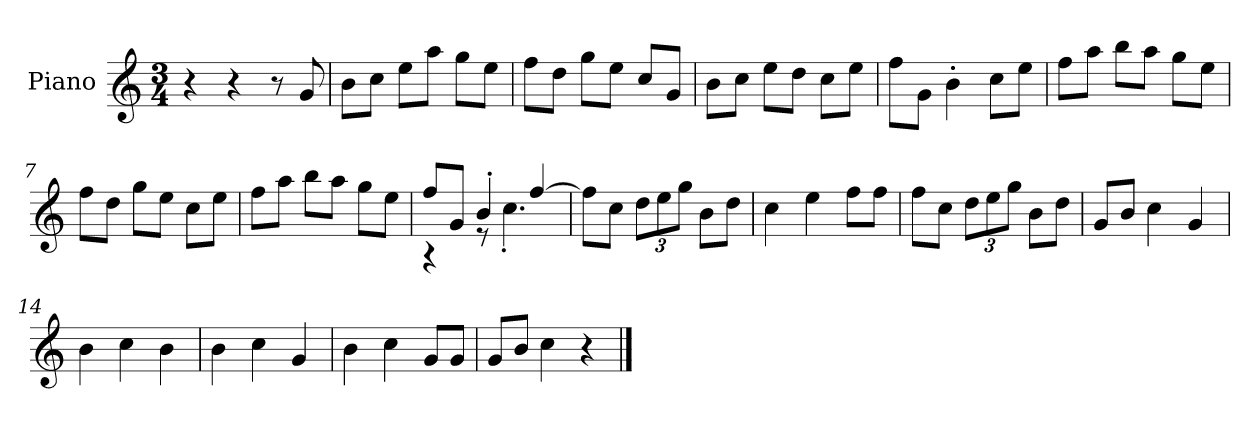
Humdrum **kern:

**kern
*part1
*staff1
*I"Piano
*I'P-no
*clefG2
*k[]
*M3/4
*MM179
=1
4r
4r
8r
8g/
=2
8b\L
8cc\J
8ee\L
8aa\J
8gg\L
8ee\J
=3
8ff\L
8dd\J
8gg\L
8ee\J
8cc/L
8g/J
=4
8b\L
8cc\J
8ee\L
8dd\J
8cc\L
8ee\J
=5
8ff\L
8g\J
4b'\
8cc\L
8ee\J
=6
8ff\L
8aa\J
8bb\L
8aa\J
8gg\L
8ee\J
!!LO:LB:g=z
=7
8ff\L
8dd\J
8gg\L
8ee\J
8cc\L
8ee\J
=8
8ff\L
8aa\J
8bb\L
8aa\J
8gg\L
8ee\J
=9
*^
8ff/L	4r
8g/J	.
4b'/	8r
.	4.cc'\
[4ff/	.
*v	*v
=10
8ff\L]
8cc\J
*Xbrackettup
12dd\L
12ee\
12gg\J
8b\L
8dd\J
=11
4cc\
4ee\
8ff\L
8ff\J
=12
8ff\L
8cc\J
12dd\L
12ee\
12gg\J
8b\L
8dd\J
=13
8g/L
8b/J
4cc\
4g/
!!LO:LB:g=z
=14
4b\
4cc\
4b\
=15
4b\
4cc\
4g/
=16
4b\
4cc\
8g/L
8g/J
=17
8g/L
8b/J
4cc\
4r
==
*-
